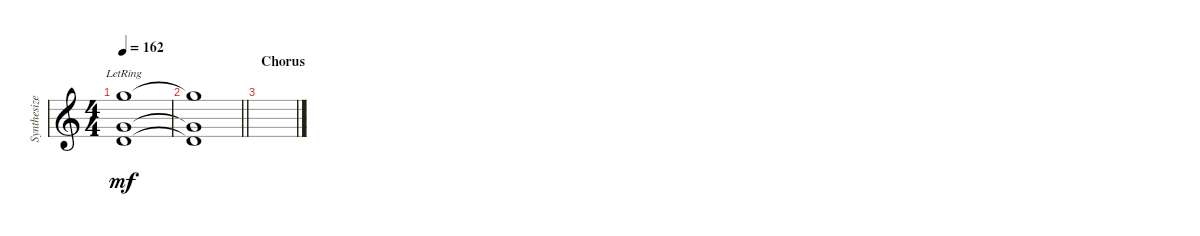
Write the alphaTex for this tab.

\track ("Synthesizer" "Synthesize") {instrument pad7halo}
\staff {score}
\tuning (E4 B3 G3 D3 A2 E2 B1) {hide}
\ts (4 4)
\tempo 162
\clef g2
\ks c
(15.1{lr t} 8.2{lr t} 7.3{lr t}).1{dy mf} |
\barLineRight lightlight
(15.1{t} 8.2{t} 7.3{t}).1 |
\section ("" "Chorus")
